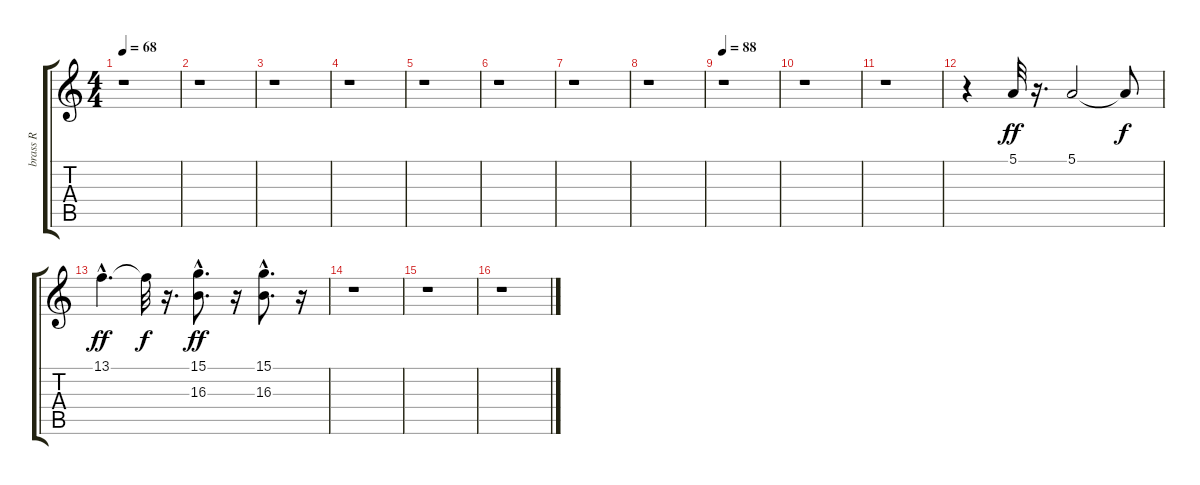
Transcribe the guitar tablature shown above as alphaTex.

\track ("brass R" "brass R") {instrument brasssection}
\staff {score tabs}
\tuning (E4 B3 G3 D3 A2 E2) {hide}
\ts (4 4)
\tempo 68
\clef g2
\ks c
r.1{dy ff instrument brasssection} |
r.1 |
r.1 |
r.1 |
r.1 |
r.1 |
r.1 |
r.1 |
\tempo 88
r.1 |
r.1 |
r.1 |
r.4 5.1.32 r.16{d} 5.1.2 5.1{t}.8{dy f} |
13.1{hac}.4{d dy ff} 13.1{t}.32{dy f} r.16{d} (15.1{hac} 16.3{hac}).8{d dy ff} r.16 (15.1{hac} 16.3{hac}).8{d} r.16 |
r.1 |
r.1 |
r.1
